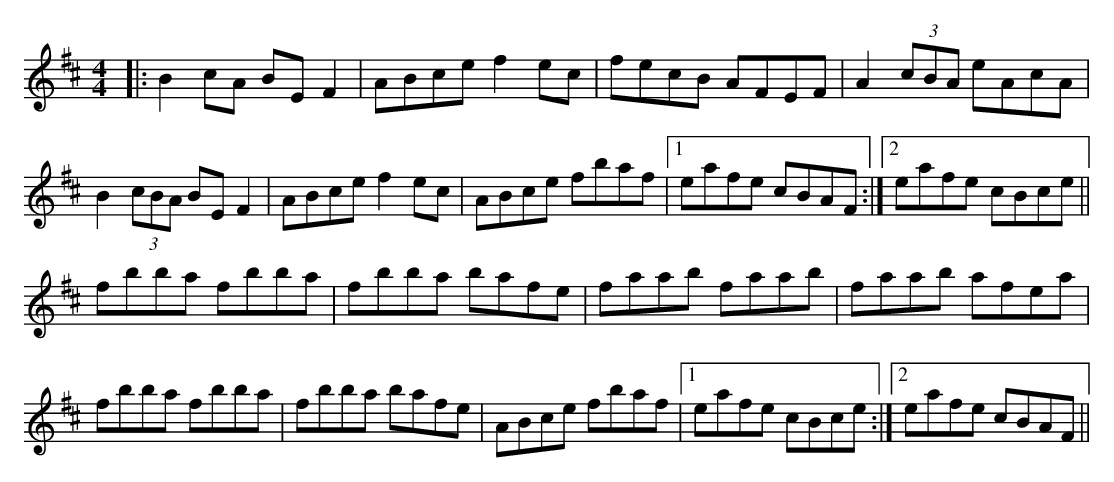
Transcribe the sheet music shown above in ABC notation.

X:1
M:4/4
K:Bmin
|:B2 cA BE F2|ABce f2 ec|fecB AFEF|A2 (3cBA eAcA|
B2 (3cBA BE F2|ABce f2 ec|ABce fbaf|1 eafe cBAF:|2 eafe cBce||
fbba fbba|fbba bafe|faab faab|faab afea|
fbba fbba|fbba bafe|ABce fbaf|1 eafe cBce:|2 eafe cBAF||
